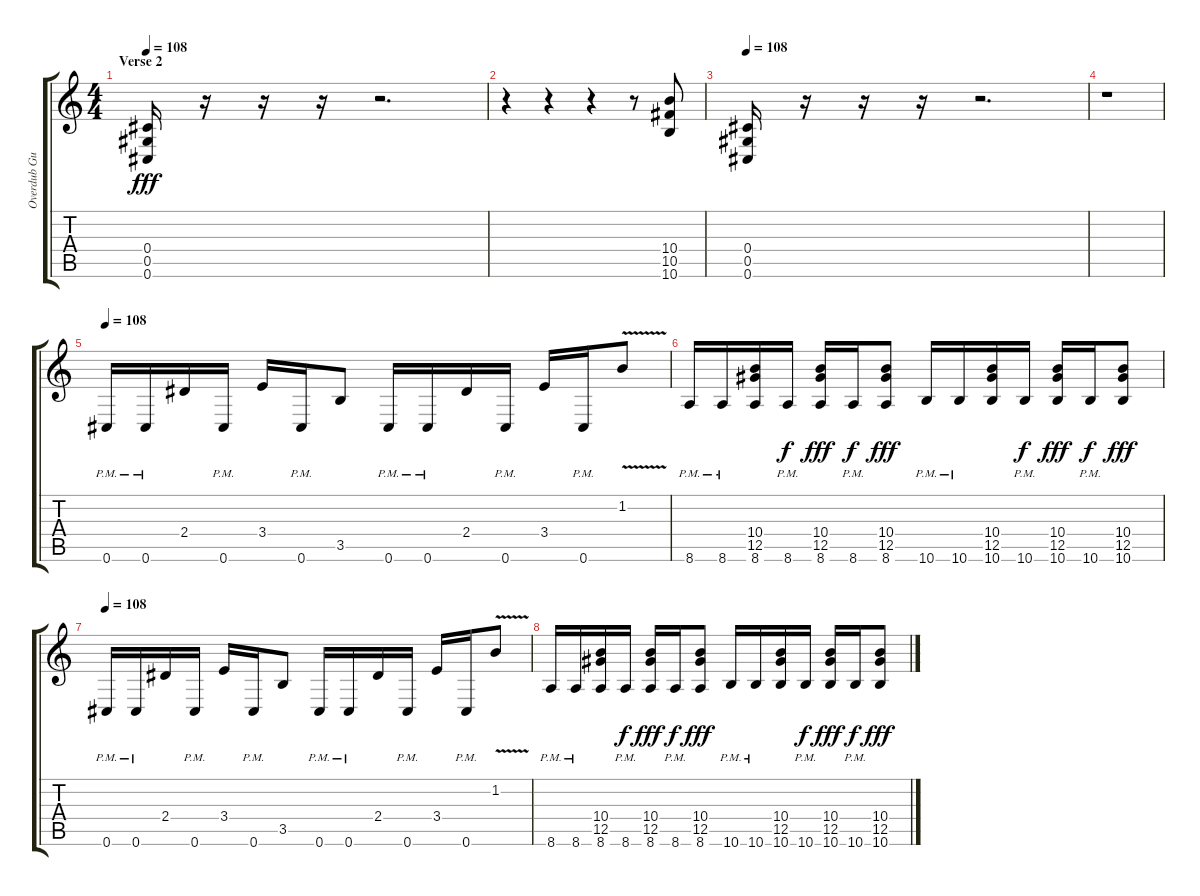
\track ("Overdub Guitar" "Overdub Gu") {instrument distortionguitar}
\staff {score tabs}
\tuning (Eb4 Bb3 Gb3 Db3 Ab2 Db2) {hide}
\ts (4 4)
\section ("" "Verse 2")
\tempo 108
\clef g2
\ks c
(0.4 0.5 0.6).16{dy fff} r.16 r.16 r.16 r.2{d} |
r.4 r.4 r.4 r.8 (10.4 10.5 10.6).8 |
\tempo 108
(0.4 0.5 0.6).16 r.16 r.16 r.16 r.2{d} |
r.1 |
\tempo 108
0.6{pm}.16{volume 16 balance 4} 0.6{pm}.16 2.4.16 0.6{pm}.16 3.4.16 0.6{pm}.16 3.5.8 0.6{pm}.16 0.6{pm}.16 2.4.16 0.6{pm}.16 3.4.16 0.6{pm}.16 1.2{v}.8 |
8.6{pm}.16 8.6{pm}.16 (10.4 12.5 8.6).16 8.6{pm}.16{dy f} (10.4 12.5 8.6).16{dy fff} 8.6{pm}.16{dy f} (10.4 12.5 8.6).8{dy fff} 10.6{pm}.16 10.6{pm}.16 (10.4 12.5 10.6).16 10.6{pm}.16{dy f} (10.4 12.5 10.6).16{dy fff} 10.6{pm}.16{dy f} (10.4 12.5 10.6).8{dy fff} |
\tempo 108
0.6{pm}.16{volume 16 balance 4} 0.6{pm}.16 2.4.16 0.6{pm}.16 3.4.16 0.6{pm}.16 3.5.8 0.6{pm}.16 0.6{pm}.16 2.4.16 0.6{pm}.16 3.4.16 0.6{pm}.16 1.2{v}.8 |
8.6{pm}.16 8.6{pm}.16 (10.4 12.5 8.6).16 8.6{pm}.16{dy f} (10.4 12.5 8.6).16{dy fff} 8.6{pm}.16{dy f} (10.4 12.5 8.6).8{dy fff} 10.6{pm}.16 10.6{pm}.16 (10.4 12.5 10.6).16 10.6{pm}.16{dy f} (10.4 12.5 10.6).16{dy fff} 10.6{pm}.16{dy f} (10.4 12.5 10.6).8{dy fff}
